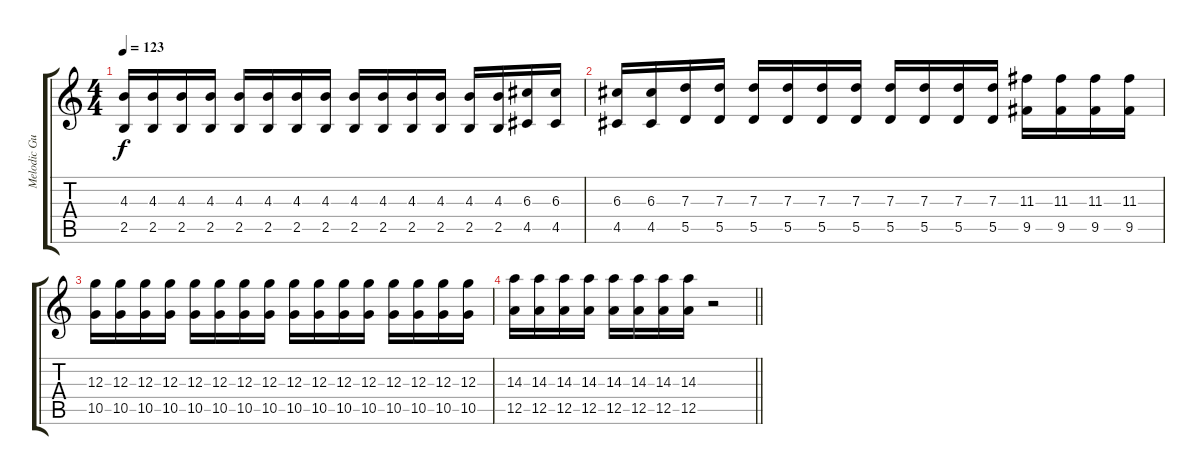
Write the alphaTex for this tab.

\track ("Melodic Guitar" "Melodic Gu") {instrument distortionguitar}
\staff {score tabs}
\tuning (E4 B3 G3 D3 A2 B1) {hide}
\ts (4 4)
\tempo 123
\clef g2
\ks c
(4.3 2.5).16{dy f} (4.3 2.5).16 (4.3 2.5).16 (4.3 2.5).16 (4.3 2.5).16 (4.3 2.5).16 (4.3 2.5).16 (4.3 2.5).16 (4.3 2.5).16 (4.3 2.5).16 (4.3 2.5).16 (4.3 2.5).16 (4.3 2.5).16 (4.3 2.5).16 (6.3 4.5).16 (6.3 4.5).16 |
(6.3 4.5).16 (6.3 4.5).16 (7.3 5.5).16 (7.3 5.5).16 (7.3 5.5).16 (7.3 5.5).16 (7.3 5.5).16 (7.3 5.5).16 (7.3 5.5).16 (7.3 5.5).16 (7.3 5.5).16 (7.3 5.5).16 (11.3 9.5).16 (11.3 9.5).16 (11.3 9.5).16 (11.3 9.5).16 |
(12.3 10.5).16 (12.3 10.5).16 (12.3 10.5).16 (12.3 10.5).16 (12.3 10.5).16 (12.3 10.5).16 (12.3 10.5).16 (12.3 10.5).16 (12.3 10.5).16 (12.3 10.5).16 (12.3 10.5).16 (12.3 10.5).16 (12.3 10.5).16 (12.3 10.5).16 (12.3 10.5).16 (12.3 10.5).16 |
\barLineRight lightlight
(14.3 12.5).16 (14.3 12.5).16 (14.3 12.5).16 (14.3 12.5).16 (14.3 12.5).16 (14.3 12.5).16 (14.3 12.5).16 (14.3 12.5).16 r.2
